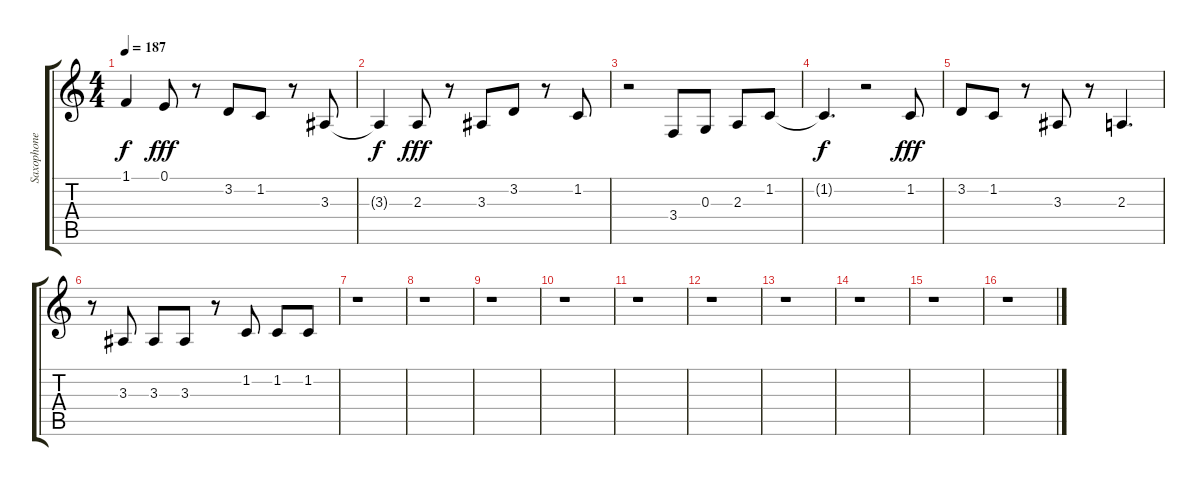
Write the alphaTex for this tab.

\track ("Saxophone" "Saxophone") {instrument tenorsax}
\staff {score tabs}
\tuning (E4 B3 G3 D3 A2 E2) {hide}
\ts (4 4)
\tempo 187
\clef g2
\ks c
1.1{t}.4{dy f} 0.1.8{dy fff} r.8 3.2.8 1.2.8 r.8 3.3.8 |
3.3{t}.4{dy f} 2.3.8{dy fff} r.8 3.3.8 3.2.8 r.8 1.2.8 |
r.2 3.4.8 0.3.8 2.3.8 1.2.8 |
1.2{t}.4{d dy f} r.2 1.2.8{dy fff} |
3.2.8 1.2.8 r.8 3.3.8 r.8 2.3.4{d} |
r.8 3.3.8 3.3.8 3.3.8 r.8 1.2.8 1.2.8 1.2.8 |
r.1 |
r.1 |
r.1 |
r.1 |
r.1 |
r.1 |
r.1 |
r.1 |
r.1 |
r.1
